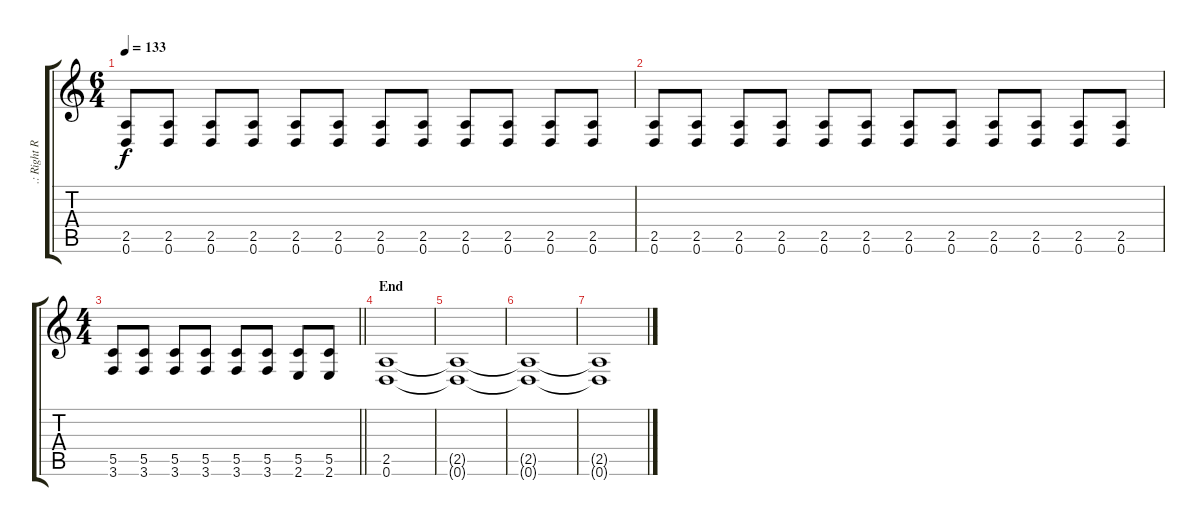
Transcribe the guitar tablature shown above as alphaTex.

\track (".: Right Rythm Guitar :." ".: Right R") {instrument distortionguitar}
\staff {score tabs}
\tuning (D4 A3 F3 C3 G2 D2) {hide}
\ts (6 4)
\tempo 133
\clef g2
\ks c
(2.5 0.6).8{dy f} (2.5 0.6).8 (2.5 0.6).8 (2.5 0.6).8 (2.5 0.6).8 (2.5 0.6).8 (2.5 0.6).8 (2.5 0.6).8 (2.5 0.6).8 (2.5 0.6).8 (2.5 0.6).8 (2.5 0.6).8 |
(2.5 0.6).8 (2.5 0.6).8 (2.5 0.6).8 (2.5 0.6).8 (2.5 0.6).8 (2.5 0.6).8 (2.5 0.6).8 (2.5 0.6).8 (2.5 0.6).8 (2.5 0.6).8 (2.5 0.6).8 (2.5 0.6).8 |
\ts (4 4)
\barLineRight lightlight
(5.5 3.6).8 (5.5 3.6).8 (5.5 3.6).8 (5.5 3.6).8 (5.5 3.6).8 (5.5 3.6).8 (5.5 2.6).8 (5.5 2.6).8 |
\section ("" "End")
(2.5 0.6).1{volume 0} |
(2.5{t} 0.6{t}).1 |
(2.5{t} 0.6{t}).1 |
(2.5{t} 0.6{t}).1
